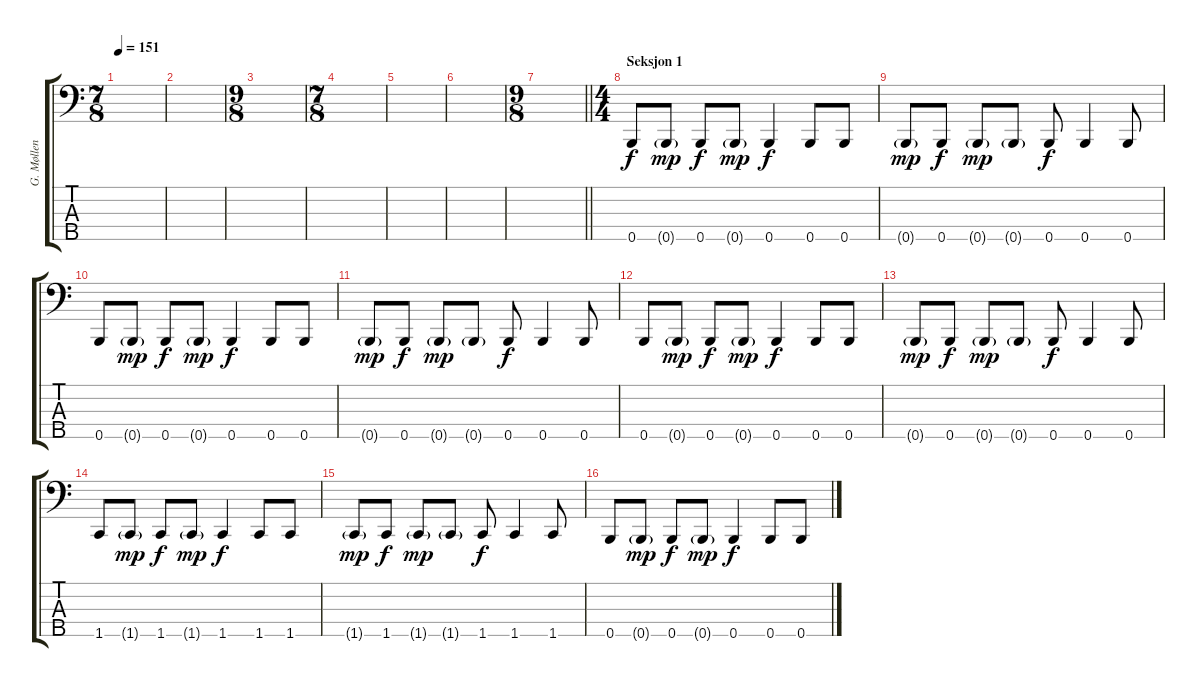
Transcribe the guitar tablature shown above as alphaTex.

\track ("G. Møllen" "G. Møllen") {instrument electricbassfinger}
\staff {score tabs}
\tuning (G2 D2 A1 E1 B0) {hide}
\ts (7 8)
\tempo 151
\clef f4
\ks c
|
|
\ts (9 8)
|
\ts (7 8)
|
|
|
\ts (9 8)
\barLineRight lightlight
|
\ts (4 4)
\section ("" "Seksjon 1")
0.5.8 0.5{g}.8{dy mp} 0.5.8{dy f} 0.5{g}.8{dy mp} 0.5.4{dy f} 0.5.8 0.5.8 |
0.5{g}.8{dy mp} 0.5.8{dy f} 0.5{g}.8{dy mp} 0.5{g}.8 0.5.8{dy f} 0.5.4 0.5.8 |
0.5.8 0.5{g}.8{dy mp} 0.5.8{dy f} 0.5{g}.8{dy mp} 0.5.4{dy f} 0.5.8 0.5.8 |
0.5{g}.8{dy mp} 0.5.8{dy f} 0.5{g}.8{dy mp} 0.5{g}.8 0.5.8{dy f} 0.5.4 0.5.8 |
0.5.8 0.5{g}.8{dy mp} 0.5.8{dy f} 0.5{g}.8{dy mp} 0.5.4{dy f} 0.5.8 0.5.8 |
0.5{g}.8{dy mp} 0.5.8{dy f} 0.5{g}.8{dy mp} 0.5{g}.8 0.5.8{dy f} 0.5.4 0.5.8 |
1.5.8 1.5{g}.8{dy mp} 1.5.8{dy f} 1.5{g}.8{dy mp} 1.5.4{dy f} 1.5.8 1.5.8 |
1.5{g}.8{dy mp} 1.5.8{dy f} 1.5{g}.8{dy mp} 1.5{g}.8 1.5.8{dy f} 1.5.4 1.5.8 |
0.5.8 0.5{g}.8{dy mp} 0.5.8{dy f} 0.5{g}.8{dy mp} 0.5.4{dy f} 0.5.8 0.5.8
